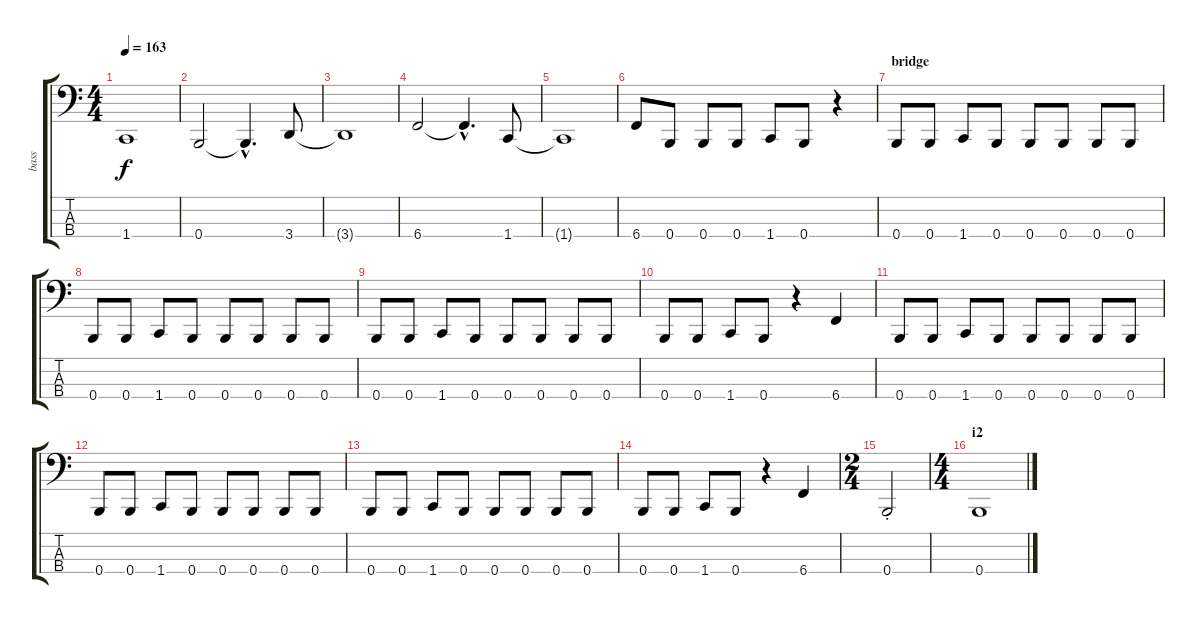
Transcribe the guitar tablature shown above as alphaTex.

\track ("bass" "bass") {instrument electricbassfinger}
\staff {score tabs}
\tuning (E2 B1 Gb1 B0) {hide}
\ts (4 4)
\tempo 163
\clef f4
\ks c
1.4{t}.1{dy f} |
0.4.2 0.4{hac t}.4{d} 3.4.8 |
3.4{t}.1 |
6.4.2 6.4{hac t}.4{d} 1.4.8 |
1.4{t}.1 |
6.4.8 0.4.8 0.4.8 0.4.8 1.4.8 0.4.8 r.4 |
\section ("" "bridge")
0.4.8 0.4.8 1.4.8 0.4.8 0.4.8 0.4.8 0.4.8 0.4.8 |
0.4.8 0.4.8 1.4.8 0.4.8 0.4.8 0.4.8 0.4.8 0.4.8 |
0.4.8 0.4.8 1.4.8 0.4.8 0.4.8 0.4.8 0.4.8 0.4.8 |
0.4.8 0.4.8 1.4.8 0.4.8 r.4 6.4.4 |
0.4.8 0.4.8 1.4.8 0.4.8 0.4.8 0.4.8 0.4.8 0.4.8 |
0.4.8 0.4.8 1.4.8 0.4.8 0.4.8 0.4.8 0.4.8 0.4.8 |
0.4.8 0.4.8 1.4.8 0.4.8 0.4.8 0.4.8 0.4.8 0.4.8 |
0.4.8 0.4.8 1.4.8 0.4.8 r.4 6.4.4 |
\ts (2 4)
0.4{st}.2 |
\ts (4 4)
\section ("" "i2")
0.4.1
